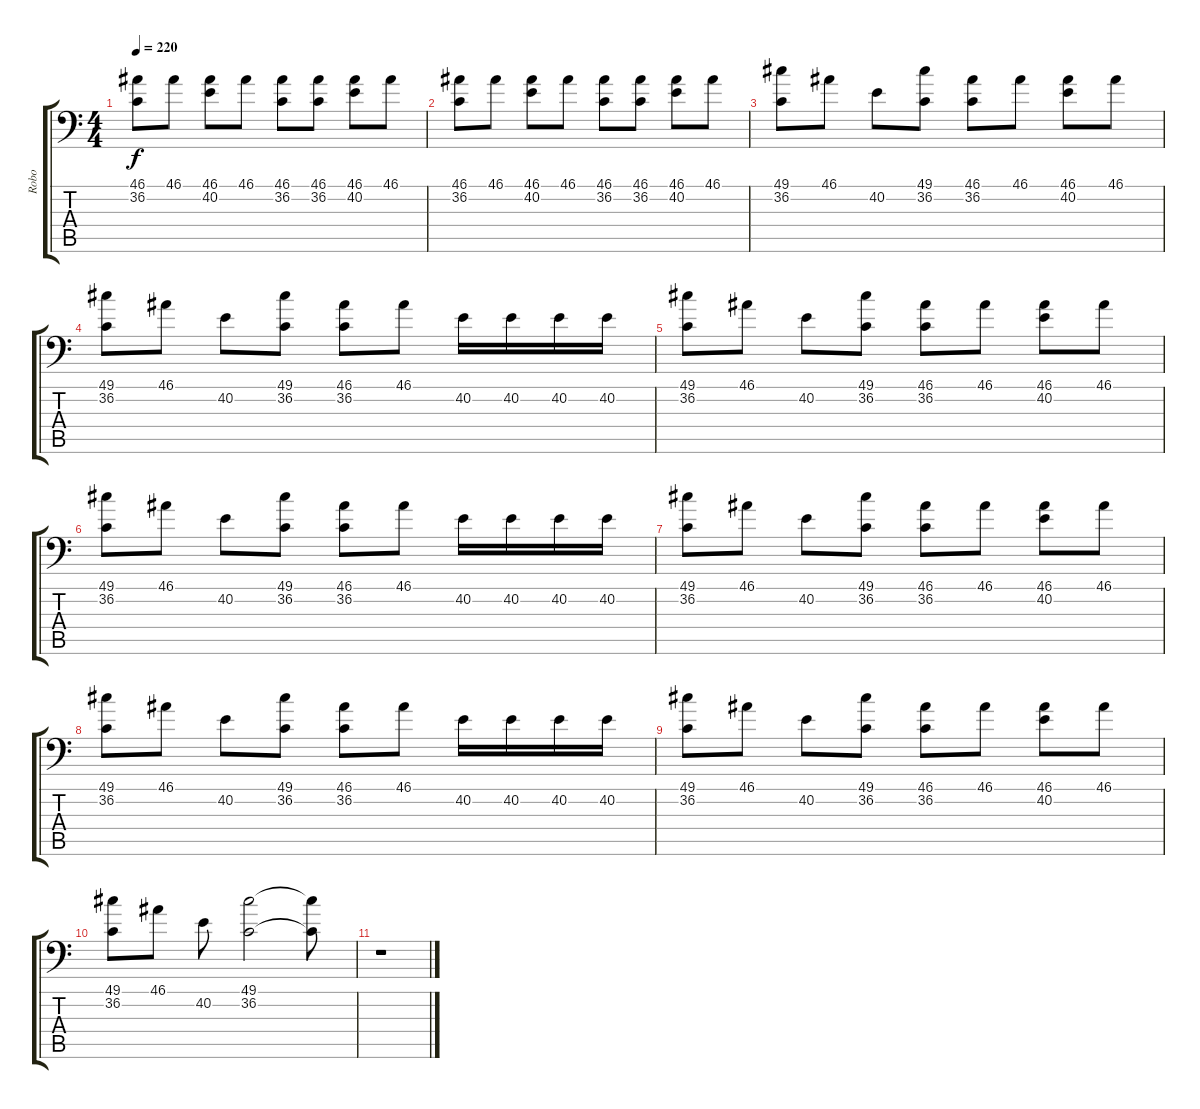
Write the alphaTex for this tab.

\track ("Robo" "Robo") {instrument acousticgrandpiano}
\staff {score tabs}
\tuning (C-1 C-1 C-1 C-1 C-1 C-1) {hide}
\ts (4 4)
\tempo 220
\clef f4
\ks c
(46.1 36.2).8{dy f} 46.1.8 (46.1 40.2).8 46.1.8 (46.1 36.2).8 (46.1 36.2).8 (46.1 40.2).8 46.1.8 |
(46.1 36.2).8 46.1.8 (46.1 40.2).8 46.1.8 (46.1 36.2).8 (46.1 36.2).8 (46.1 40.2).8 46.1.8 |
(49.1 36.2).8 46.1.8 40.2.8 (49.1 36.2).8 (46.1 36.2).8 46.1.8 (46.1 40.2).8 46.1.8 |
(49.1 36.2).8 46.1.8 40.2.8 (49.1 36.2).8 (46.1 36.2).8 46.1.8 40.2.16 40.2.16 40.2.16 40.2.16 |
(49.1 36.2).8 46.1.8 40.2.8 (49.1 36.2).8 (46.1 36.2).8 46.1.8 (46.1 40.2).8 46.1.8 |
(49.1 36.2).8 46.1.8 40.2.8 (49.1 36.2).8 (46.1 36.2).8 46.1.8 40.2.16 40.2.16 40.2.16 40.2.16 |
(49.1 36.2).8 46.1.8 40.2.8 (49.1 36.2).8 (46.1 36.2).8 46.1.8 (46.1 40.2).8 46.1.8 |
(49.1 36.2).8 46.1.8 40.2.8 (49.1 36.2).8 (46.1 36.2).8 46.1.8 40.2.16 40.2.16 40.2.16 40.2.16 |
(49.1 36.2).8 46.1.8 40.2.8 (49.1 36.2).8 (46.1 36.2).8 46.1.8 (46.1 40.2).8 46.1.8 |
(49.1 36.2).8 46.1.8 40.2.8 (49.1 36.2).2 (49.1{t} 36.2{t}).8 |
r.1
